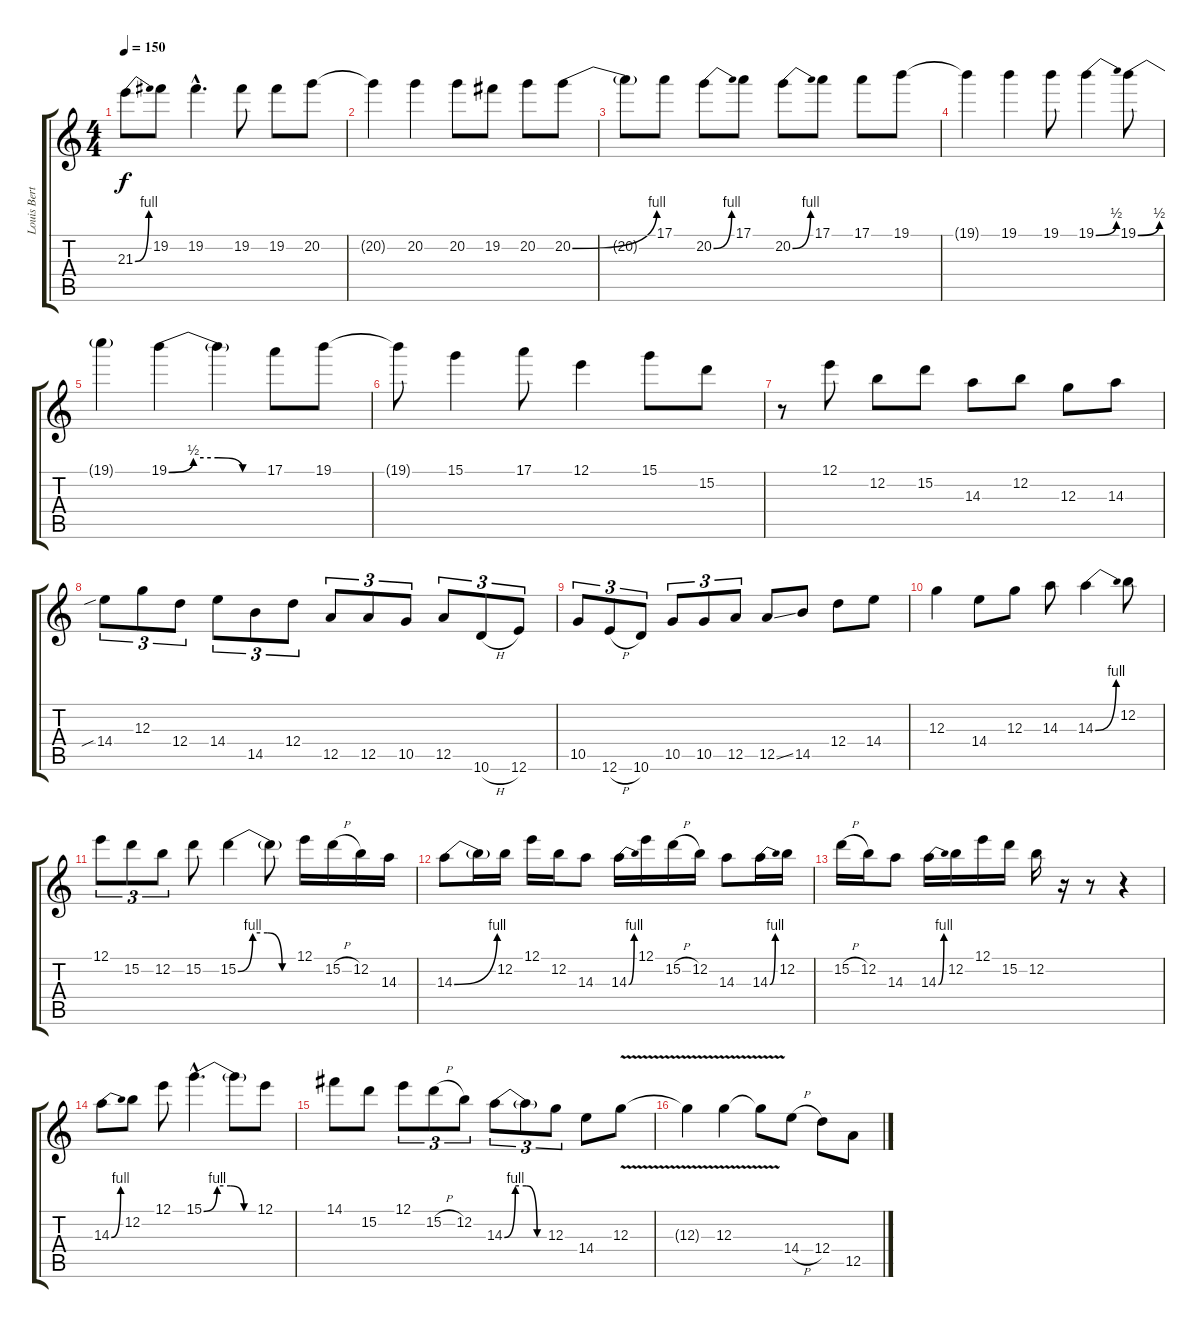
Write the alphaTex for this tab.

\track ("Louis Bertignac" "Louis Bert") {instrument overdrivenguitar}
\staff {score tabs}
\tuning (E4 B3 G3 D3 A2 E2) {hide}
\ts (4 4)
\tempo 150
\clef g2
\ks c
21.3{be (bend 0 0 60 4)}.8{dy f} 19.2.8 19.2{hac}.4{d} 19.2.8 19.2.8 20.2.8 |
20.2{t}.4 20.2.4 20.2.8 19.2.8 20.2.8 20.2{be (bend 0 0 60 4)}.8 |
20.2{t}.8 17.1.8 20.2{be (bend 0 0 60 4)}.8 17.1.8 20.2{be (bend 0 0 60 4)}.8 17.1.8 17.1.8 19.1.8 |
19.1{t}.4 19.1.4 19.1.8 19.1{be (bend 0 0 60 2)}.4 19.1{be (bend 0 0 60 2)}.8 |
19.1{t}.4 19.1{be (custom 0 0 15 2 30 2 45 0 60 0)}.4 19.1{t}.4 17.1.8 19.1.8 |
19.1{t}.8 15.1.4 17.1.8 12.1.4 15.1.8 15.2.8 |
r.8 12.1.8 12.2.8 15.2.8 14.3.8 12.2.8 12.3.8 14.3.8 |
14.4{sib}.8{tu (3 2)} 12.3.8{tu (3 2)} 12.4.8{tu (3 2)} 14.4.8{tu (3 2)} 14.5.8{tu (3 2)} 12.4.8{tu (3 2)} 12.5.8{tu (3 2)} 12.5.8{tu (3 2)} 10.5.8{tu (3 2)} 12.5.8{tu (3 2)} 10.6{h}.8{tu (3 2)} 12.6.8{tu (3 2)} |
10.5.8{tu (3 2)} 12.6{h}.8{tu (3 2)} 10.6.8{tu (3 2)} 10.5.8{tu (3 2)} 10.5.8{tu (3 2)} 12.5.8{tu (3 2)} 12.5{ss}.8 14.5.8 12.4.8 14.4.8 |
12.3.4 14.4.8 12.3.8 14.3.8 14.3{be (bend 0 0 60 4)}.4 12.2.8 |
12.1.8{tu (3 2)} 15.2.8{tu (3 2)} 12.2.8{tu (3 2)} 15.2.8 15.2{be (custom 0 0 15 4 30 4 45 0 60 0)}.4 15.2{t}.8 12.1.16 15.2{h}.16 12.2.16 14.3.16 |
14.3{be (bend 0 0 60 4)}.8 14.3{t}.16 12.2.16 12.1.16 12.2.16 14.3.8 14.3{be (bend 0 0 60 4)}.16 12.1.16 15.2{h}.16 12.2.16 14.3.8 14.3{be (bend 0 0 60 4)}.16 12.2.16 |
15.2{h}.16 12.2.16 14.3.8 14.3{be (bend 0 0 60 4)}.16 12.2.16 12.1.16 15.2.16 12.2.16 r.16 r.8 r.4 |
14.3{be (bend 0 0 60 4)}.8 12.2.8 12.1.8 15.1{be (custom 0 0 15 4 30 4 45 0 60 0) hac}.4{d} 15.1{t}.8 12.1.8 |
14.1.8 15.2.8 12.1.8{tu (3 2)} 15.2{h}.8{tu (3 2)} 12.2.8{tu (3 2)} 14.3{be (custom 0 0 15 4 30 4 45 0 60 0)}.8{tu (3 2)} 14.3{t}.8{tu (3 2)} 12.3.8{tu (3 2)} 14.4.8 12.3{v}.8 |
12.3{t}.4 12.3{v}.4 12.3{t}.8 14.4{h}.8 12.4.8 12.5{h}.8
